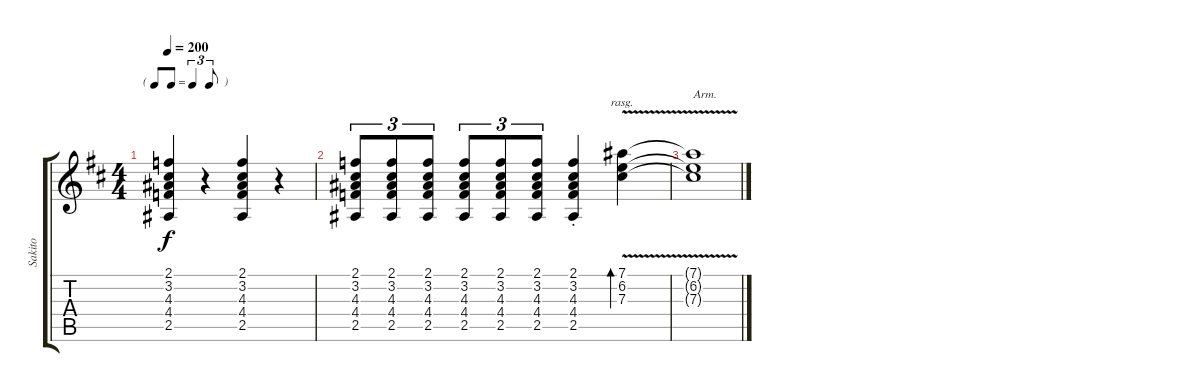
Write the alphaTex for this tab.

\track ("Sakito" "Sakito") {instrument distortionguitar}
\staff {score tabs}
\tuning (Eb4 Bb3 Gb3 Db3 Ab2 Eb2) {hide}
\ts (4 4)
\tf triplet8th
\tempo 200
\clef g2
\ks d
(2.1 3.2 4.3 4.4 2.5).4{dy f} r.4 (2.1 3.2 4.3 4.4 2.5).4 r.4 |
(2.1 3.2 4.3 4.4 2.5).8{tu (3 2)} (2.1 3.2 4.3 4.4 2.5).8{tu (3 2)} (2.1 3.2 4.3 4.4 2.5).8{tu (3 2)} (2.1 3.2 4.3 4.4 2.5).8{tu (3 2)} (2.1 3.2 4.3 4.4 2.5).8{tu (3 2)} (2.1 3.2 4.3 4.4 2.5).8{tu (3 2)} (2.1{st} 3.2{st} 4.3{st} 4.4{st} 2.5{st}).4 (7.1{v} 6.2{v} 7.3{v}).4{bd 480 rasg ii} |
(7.1{t} 6.2{t} 7.3{t}).1{txt "Arm."}
